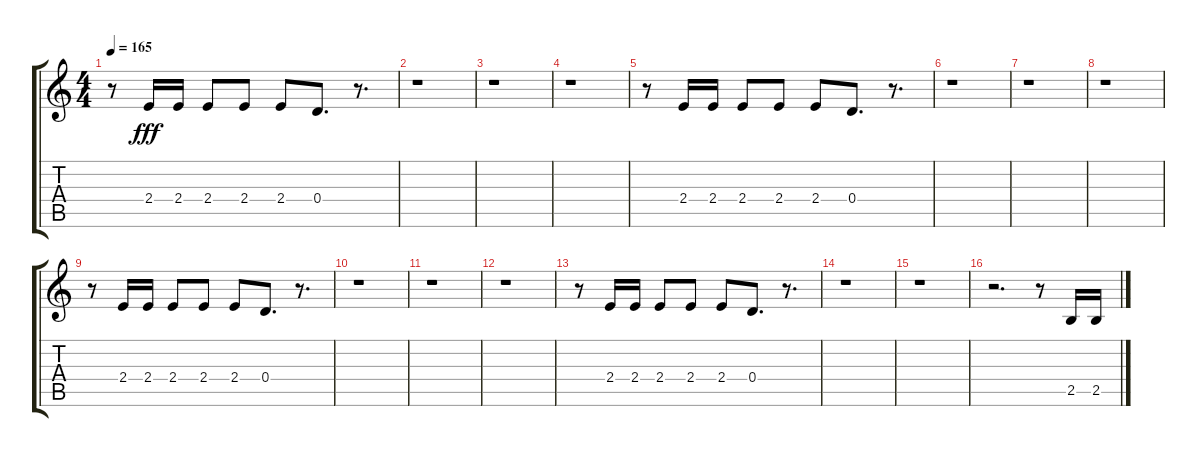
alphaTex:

\track "" {instrument electricguitarclean}
\staff {score tabs}
\tuning (E4 B3 G3 D3 A2 E2) {hide}
\ts (4 4)
\tempo 165
\clef g2
\ks c
r.8{dy fff} 2.4.16 2.4.16 2.4.8 2.4.8 2.4.8 0.4.8{d} r.8{d} |
r.1 |
r.1 |
r.1 |
r.8 2.4.16 2.4.16 2.4.8 2.4.8 2.4.8 0.4.8{d} r.8{d} |
r.1 |
r.1 |
r.1 |
r.8 2.4.16 2.4.16 2.4.8 2.4.8 2.4.8 0.4.8{d} r.8{d} |
r.1 |
r.1 |
r.1 |
r.8 2.4.16 2.4.16 2.4.8 2.4.8 2.4.8 0.4.8{d} r.8{d} |
r.1 |
r.1 |
r.2{d} r.8 2.5.16 2.5.16
